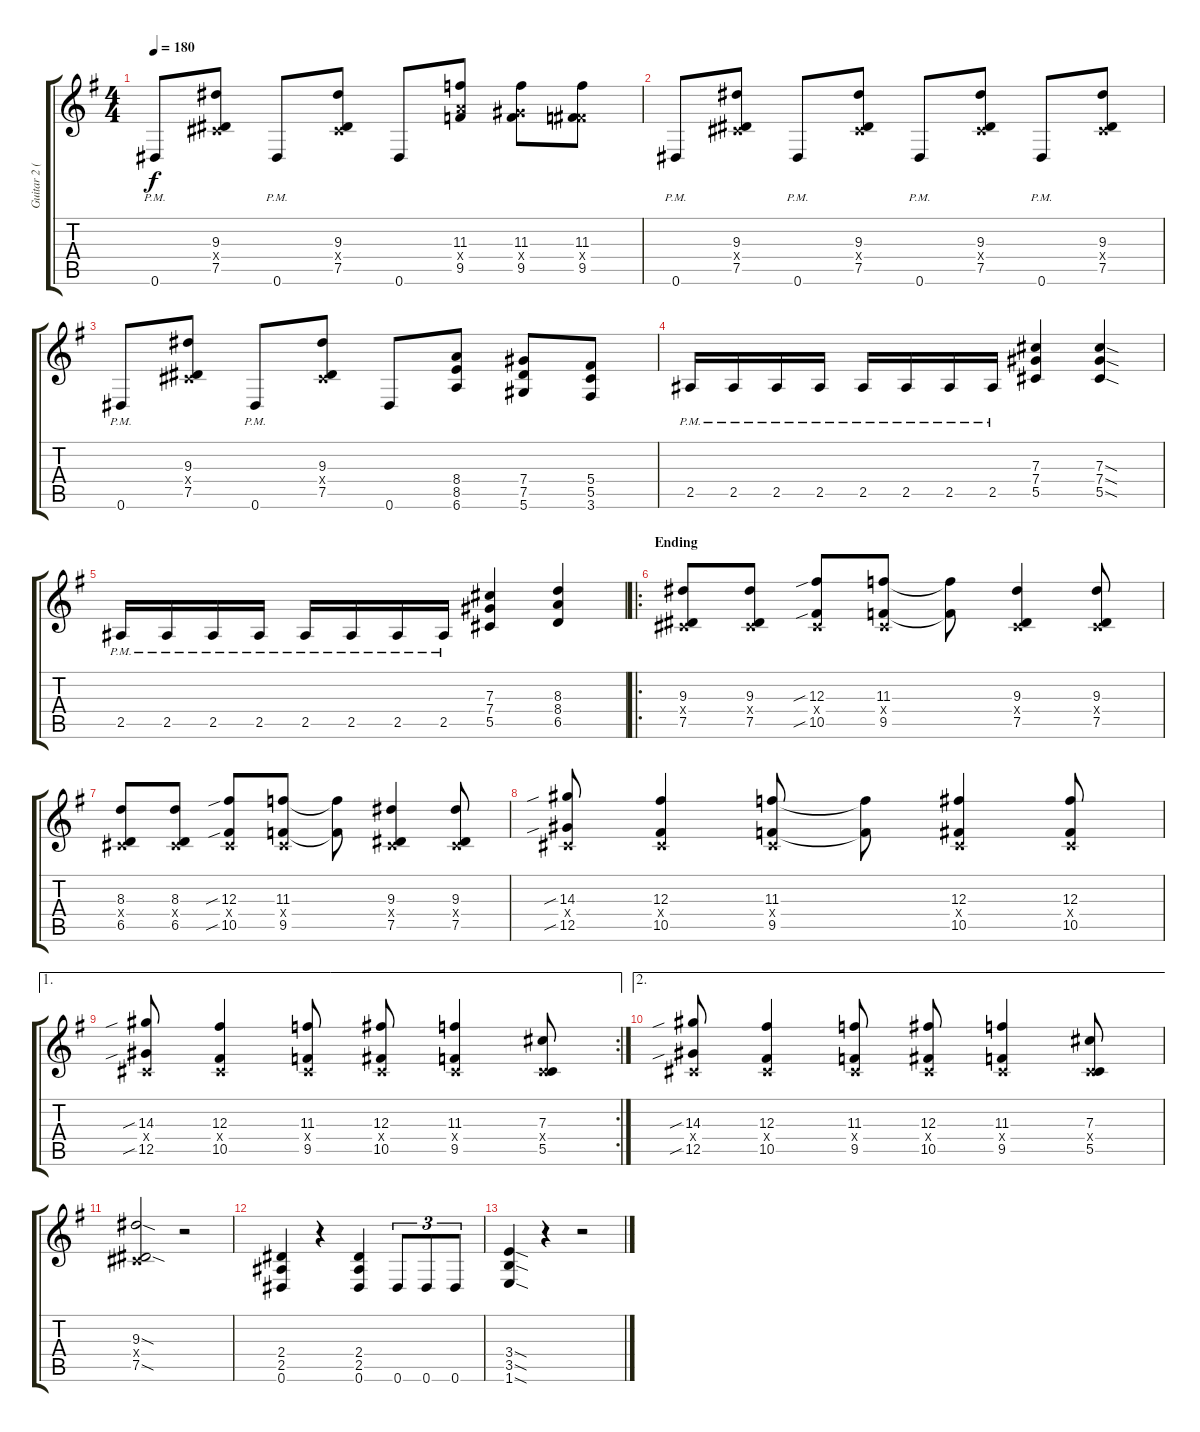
\track ("Guitar 2 (Dave)" "Guitar 2 (") {instrument distortionguitar}
\staff {score tabs}
\tuning (Eb4 Bb3 Gb3 Db3 Ab2 Eb2) {hide}
\ts (4 4)
\tempo 180
\clef g2
\ks g
0.6{pm}.8{dy f} (9.3 0.4{x} 7.5).8 0.6{pm}.8 (9.3 0.4{x} 7.5).8 0.6.8 (11.3 8.4{x} 9.5).8 (11.3 7.4{x} 9.5).8 (11.3 5.4{x} 9.5).8 |
0.6{pm}.8 (9.3 0.4{x} 7.5).8 0.6{pm}.8 (9.3 0.4{x} 7.5).8 0.6{pm}.8 (9.3 0.4{x} 7.5).8 0.6{pm}.8 (9.3 0.4{x} 7.5).8 |
0.6{pm}.8 (9.3 0.4{x} 7.5).8 0.6{pm}.8 (9.3 0.4{x} 7.5).8 0.6.8 (8.4 8.5 6.6).8 (7.4 7.5 5.6).8 (5.4 5.5 3.6).8 |
2.5{pm}.16 2.5{pm}.16 2.5{pm}.16 2.5{pm}.16 2.5{pm}.16 2.5{pm}.16 2.5{pm}.16 2.5{pm}.16 (7.3 7.4 5.5).4 (7.3{sod} 7.4{sod} 5.5{sod}).4 |
2.5{pm}.16 2.5{pm}.16 2.5{pm}.16 2.5{pm}.16 2.5{pm}.16 2.5{pm}.16 2.5{pm}.16 2.5{pm}.16 (7.3 7.4 5.5).4 (8.3 8.4 6.5).4 |
\ro
\section ("" "Ending")
(9.3 0.4{x} 7.5).8 (9.3 0.4{x} 7.5).8 (12.3{sib} 0.4{x} 10.5{sib}).8 (11.3 0.4{x} 9.5).8 (11.3{t} 9.5{t}).8 (9.3 0.4{x} 7.5).4 (9.3 0.4{x} 7.5).8 |
(8.3 0.4{x} 6.5).8 (8.3 0.4{x} 6.5).8 (12.3{sib} 0.4{x} 10.5{sib}).8 (11.3 0.4{x} 9.5).8 (11.3{t} 9.5{t}).8 (9.3 0.4{x} 7.5).4 (9.3 0.4{x} 7.5).8 |
(14.3{sib} 0.4{x} 12.5{sib}).8 (12.3 0.4{x} 10.5).4 (11.3 0.4{x} 9.5).8 (11.3{t} 9.5{t}).8 (12.3 0.4{x} 10.5).4 (12.3 0.4{x} 10.5).8 |
\ae 1
\rc 2
(14.3{sib} 0.4{x} 12.5{sib}).8 (12.3 0.4{x} 10.5).4 (11.3 0.4{x} 9.5).8 (12.3 0.4{x} 10.5).8 (11.3 0.4{x} 9.5).4 (7.3 0.4{x} 5.5).8 |
\ae 2
(14.3{sib} 0.4{x} 12.5{sib}).8 (12.3 0.4{x} 10.5).4 (11.3 0.4{x} 9.5).8 (12.3 0.4{x} 10.5).8 (11.3 0.4{x} 9.5).4 (7.3 0.4{x} 5.5).8 |
(9.3{sod} 0.4{x} 7.5{sod}).2 r.2 |
(2.4 2.5 0.6).4 r.4 (2.4 2.5 0.6).4 0.6.8{tu (3 2)} 0.6.8{tu (3 2)} 0.6.8{tu (3 2)} |
(3.4{sod} 3.5{sod} 1.6{sod}).4 r.4 r.2
